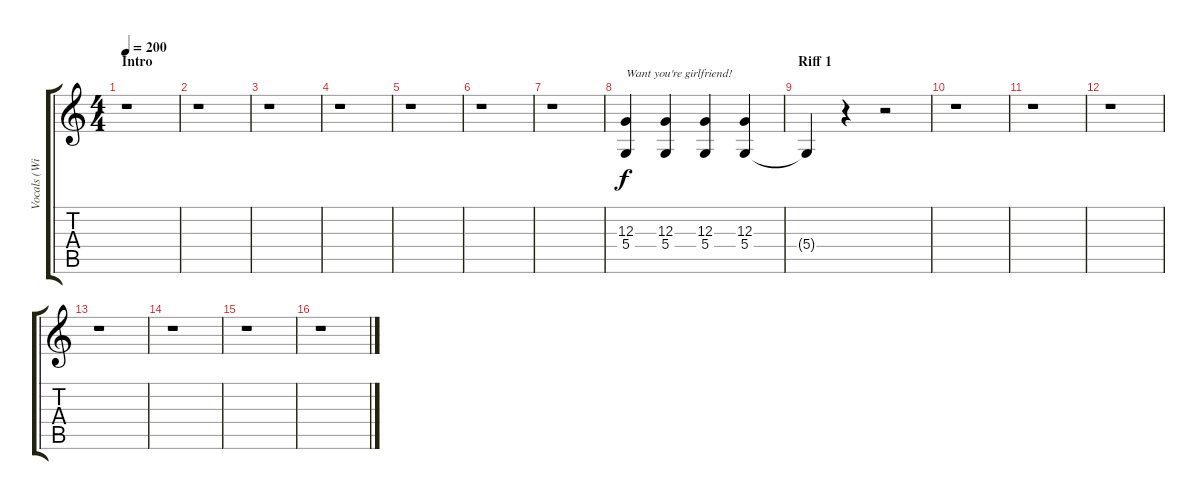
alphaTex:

\track ("Vocals (With Harmonies)" "Vocals (Wi") {instrument clarinet}
\staff {score tabs}
\tuning (E4 B3 G3 D3 A2 E2) {hide}
\ts (4 4)
\section ("" "Intro")
\tempo 200
\clef g2
\ks c
r.1{dy f instrument clarinet} |
r.1 |
r.1 |
r.1 |
r.1 |
r.1 |
r.1 |
(12.3 5.4).4{txt "Want you're girlfriend!"} (12.3 5.4).4 (12.3 5.4).4 (12.3 5.4).4 |
\section ("" "Riff 1")
5.4{t}.4 r.4 r.2 |
r.1 |
r.1 |
r.1 |
r.1 |
r.1 |
r.1 |
r.1
